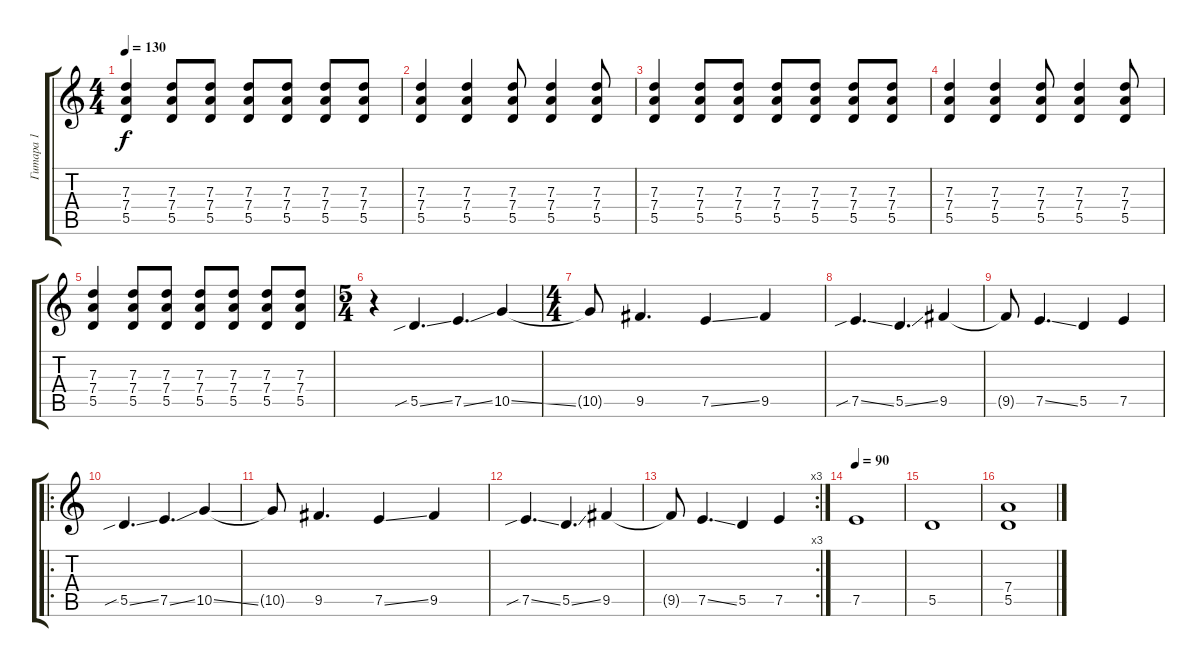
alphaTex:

\track ("Гитара 1" "Гитара 1") {instrument electricguitarjazz}
\staff {score tabs}
\tuning (E4 B3 G3 D3 A2 E2) {hide}
\ts (4 4)
\tempo 130
\clef g2
\ks c
(7.3 7.4 5.5).4{dy f} (7.3 7.4 5.5).8 (7.3 7.4 5.5).8 (7.3 7.4 5.5).8 (7.3 7.4 5.5).8 (7.3 7.4 5.5).8 (7.3 7.4 5.5).8 |
(7.3 7.4 5.5).4 (7.3 7.4 5.5).4 (7.3 7.4 5.5).8 (7.3 7.4 5.5).4 (7.3 7.4 5.5).8 |
(7.3 7.4 5.5).4 (7.3 7.4 5.5).8 (7.3 7.4 5.5).8 (7.3 7.4 5.5).8 (7.3 7.4 5.5).8 (7.3 7.4 5.5).8 (7.3 7.4 5.5).8 |
(7.3 7.4 5.5).4 (7.3 7.4 5.5).4 (7.3 7.4 5.5).8 (7.3 7.4 5.5).4 (7.3 7.4 5.5).8 |
(7.3 7.4 5.5).4 (7.3 7.4 5.5).8 (7.3 7.4 5.5).8 (7.3 7.4 5.5).8 (7.3 7.4 5.5).8 (7.3 7.4 5.5).8 (7.3 7.4 5.5).8 |
\ts (5 4)
r.4{volume 16} 5.5{sib ss}.4{d} 7.5{ss}.4{d} 10.5{ss}.4 |
\ts (4 4)
10.5{t}.8 9.5.4{d} 7.5{ss}.4 9.5.4 |
7.5{sib ss}.4{d} 5.5{ss}.4{d} 9.5.4 |
9.5{t}.8 7.5{ss}.4{d} 5.5.4 7.5.4 |
\ro
5.5{sib ss}.4{d} 7.5{ss}.4{d} 10.5{ss}.4 |
10.5{t}.8 9.5.4{d} 7.5{ss}.4 9.5.4 |
7.5{sib ss}.4{d} 5.5{ss}.4{d} 9.5.4 |
\rc 3
9.5{t}.8 7.5{ss}.4{d} 5.5.4 7.5.4 |
\tempo 90
7.5.1 |
5.5.1 |
(7.4 5.5).1{volume 7}
